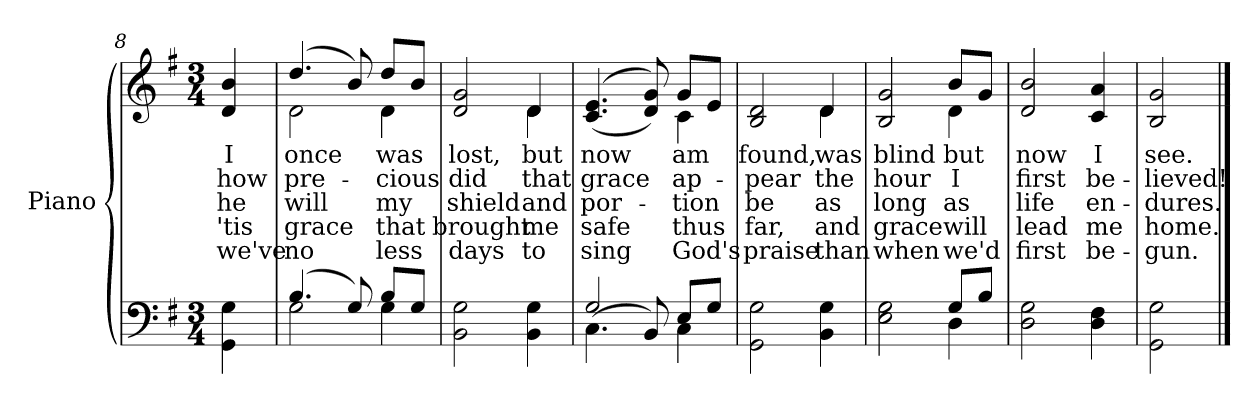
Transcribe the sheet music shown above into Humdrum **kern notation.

**kern	**kern	**text	**text	**text	**text	**text
*part2	*part1	*part1	*part1	*part1	*part1	*part1
*staff2	*staff1	*staff1	*staff1	*staff1	*staff1	*staff1
*I"Piano	*I"Piano	*	*	*	*	*
*I'Pno.	*I'Pno.	*	*	*	*	*
!!LO:LB:g=z
*clefF4	*clefG2	*	*	*	*	*
*k[f#]	*k[f#]	*	*	*	*	*
*G:	*G:	*	*	*	*	*
*M3/4	*M3/4	*	*	*	*	*
=8	=8	=8	=8	=8	=8	=8
!	!	!LO:LY:b:color=#000000	!LO:LY:b:color=#000000	!LO:LY:b:color=#000000	!LO:LY:b:color=#000000	!LO:LY:b:color=#000000
4GGi\ 4Gi	4di/ 4bi	I	how	he	'tis	we've
=9	=9	=9	=9	=9	=9	=9
*^	*	*	*	*	*	*
!	!	!	!LO:LY:b:color=#000000	!LO:LY:b:color=#000000	!LO:LY:b:color=#000000	!LO:LY:b:color=#000000	!LO:LY:b:color=#000000
*	*	*^	*	*	*	*	*
(4.Bi/	2Gi\	(4.ddi/	2di\	once	pre-	will	grace	no
8Gi/)	.	8bi/)	.	.	.	.	.	.
!	!	!	!	!LO:LY:b:color=#000000	!LO:LY:b:color=#000000	!LO:LY:b:color=#000000	!LO:LY:b:color=#000000	!LO:LY:b:color=#000000
8Bi/L	4Gi\	8ddi/L	4di\	was	-cious	my	that	less
8Gi/J	.	8bi/J	.	.	.	.	.	.
*v	*v	*	*	*	*	*	*	*
=10	=10	=10	=10	=10	=10	=10	=10
!	!	!	!LO:LY:b:color=#000000	!LO:LY:b:color=#000000	!LO:LY:b:color=#000000	!LO:LY:b:color=#000000	!LO:LY:b:color=#000000
2BBi\ 2Gi	2di/ 2gi	2ryy	lost,	did	shield	brought	days
!	!	!	!LO:LY:b:color=#000000	!LO:LY:b:color=#000000	!LO:LY:b:color=#000000	!LO:LY:b:color=#000000	!LO:LY:b:color=#000000
4BBi\ 4Gi	4di/	4di\	but	that	and	me	to
=11	=11	=11	=11	=11	=11	=11	=11
*^	*	*	*	*	*	*	*
!	!	!	!	!LO:LY:b:color=#000000	!LO:LY:b:color=#000000	!LO:LY:b:color=#000000	!LO:LY:b:color=#000000	!LO:LY:b:color=#000000
2Gi/	(4.Ci\	((4.ci/ 4.ei	2ryy	now	grace	por-	-safe	sing
.	8BBi/)	8di/ 8gi))	.	.	.	.	.	.
!	!	!	!	!LO:LY:b:color=#000000	!LO:LY:b:color=#000000	!LO:LY:b:color=#000000	!LO:LY:b:color=#000000	!LO:LY:b:color=#000000
8Ei/L	4Ci\	8gi/L	4ci\	am	ap-	tion	thus	God's
8Gi/J	.	8ei/J	.	.	.	.	.	.
*v	*v	*	*	*	*	*	*	*
=12	=12	=12	=12	=12	=12	=12	=12
!	!	!	!LO:LY:b:color=#000000	!LO:LY:b:color=#000000	!LO:LY:b:color=#000000	!LO:LY:b:color=#000000	!LO:LY:b:color=#000000
2GGi\ 2Gi	2Bi/ 2di	2ryy	found,	-pear	be	far,	praise
!	!	!	!LO:LY:b:color=#000000	!LO:LY:b:color=#000000	!LO:LY:b:color=#000000	!LO:LY:b:color=#000000	!LO:LY:b:color=#000000
4BBi\ 4Gi	4di/	4di\	was	the	as	and	than
=13	=13	=13	=13	=13	=13	=13	=13
*^	*	*	*	*	*	*	*
!	!	!	!	!LO:LY:b:color=#000000	!LO:LY:b:color=#000000	!LO:LY:b:color=#000000	!LO:LY:b:color=#000000	!LO:LY:b:color=#000000
2Ei\ 2Gi	2ryy	2Bi/ 2gi	2ryy	blind	hour	long	grace	when
!	!	!	!	!LO:LY:b:color=#000000	!LO:LY:b:color=#000000	!LO:LY:b:color=#000000	!LO:LY:b:color=#000000	!LO:LY:b:color=#000000
8Gi/L	4Di\	8bi/L	4di\	but	I	as	will	we'd
8Bi/J	.	8gi/J	.	.	.	.	.	.
*v	*v	*	*	*	*	*	*	*
*	*v	*v	*	*	*	*	*
=14	=14	=14	=14	=14	=14	=14
!	!	!LO:LY:b:color=#000000	!LO:LY:b:color=#000000	!LO:LY:b:color=#000000	!LO:LY:b:color=#000000	!LO:LY:b:color=#000000
2Di\ 2Gi	2di/ 2bi	now	first	life	lead	first
!	!	!LO:LY:b:color=#000000	!LO:LY:b:color=#000000	!LO:LY:b:color=#000000	!LO:LY:b:color=#000000	!LO:LY:b:color=#000000
4Di\ 4F#i	4ci/ 4ai	I	be-	en-	-me	be-
=15	=15	=15	=15	=15	=15	=15
!	!	!LO:LY:b:color=#000000	!LO:LY:b:color=#000000	!LO:LY:b:color=#000000	!LO:LY:b:color=#000000	!LO:LY:b:color=#000000
2GGi\ 2Gi	2Bi/ 2gi	see.	-lieved!	-dures.	home.	gun.
==	==	==	==	==	==	==
*-	*-	*-	*-	*-	*-	*-
